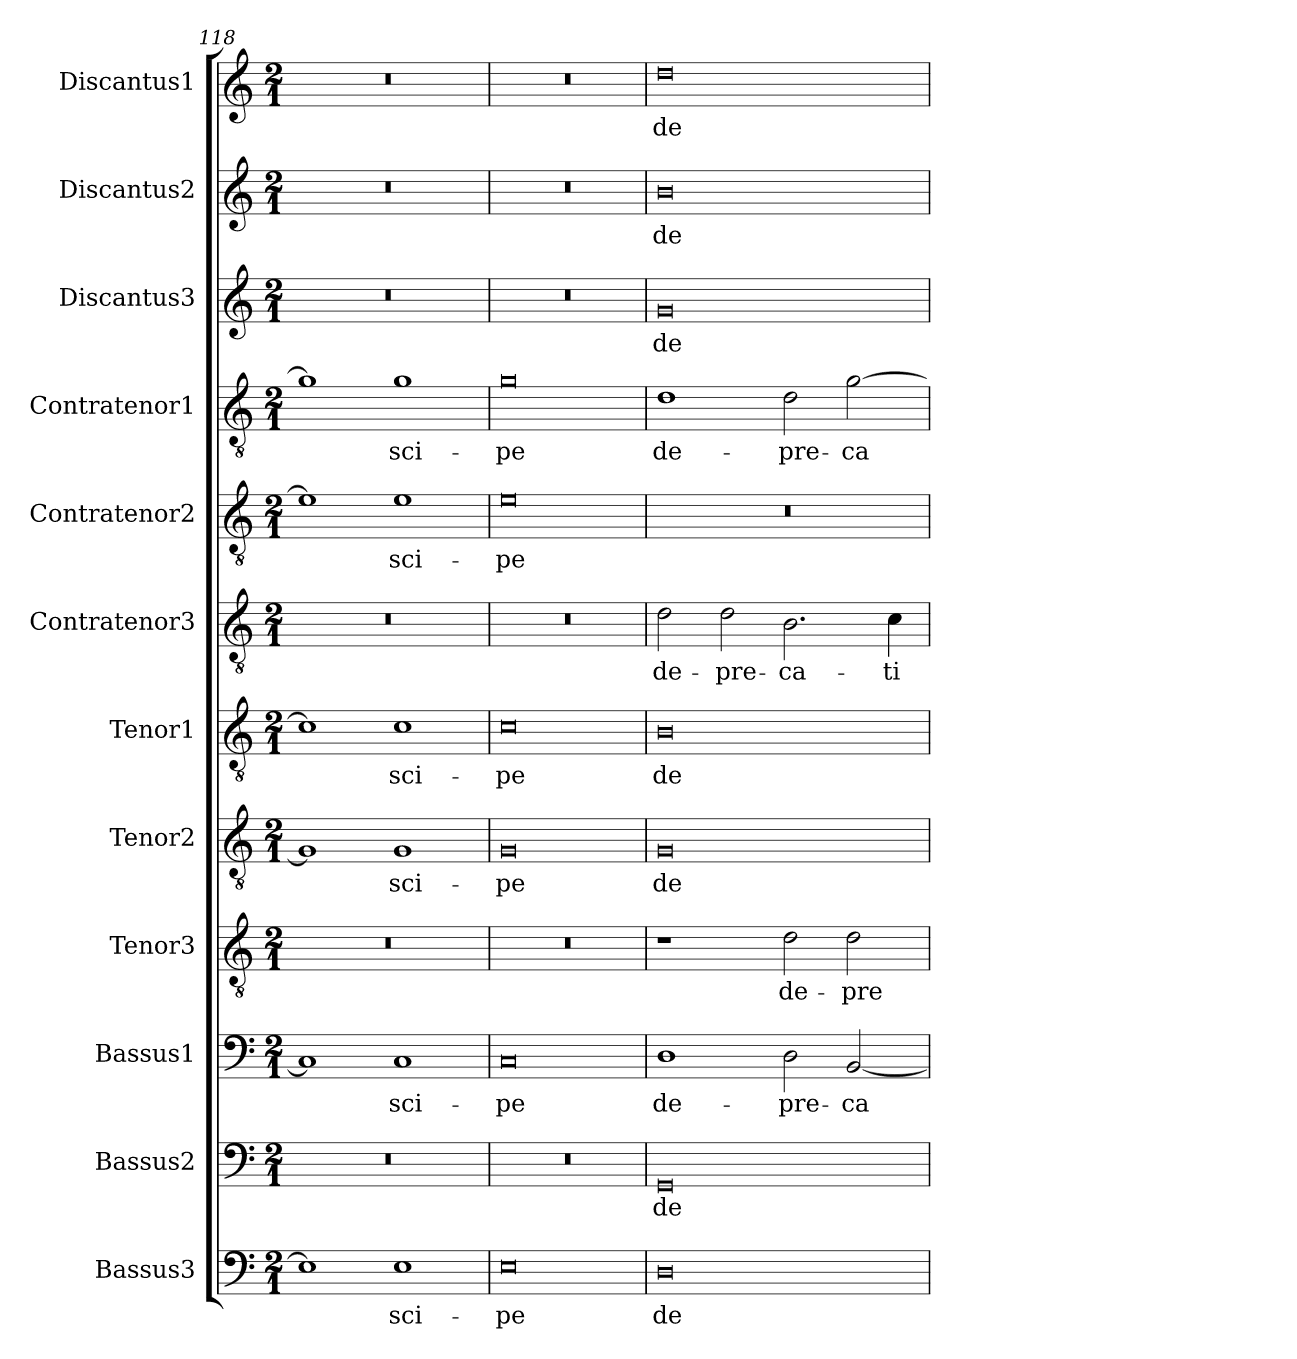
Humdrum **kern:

**kern	**text	**kern	**text	**kern	**text	**kern	**text	**kern	**text	**kern	**text	**kern	**text	**kern	**text	**kern	**text	**kern	**text	**kern	**text	**kern	**text
*part12	*part12	*part11	*part11	*part10	*part10	*part9	*part9	*part8	*part8	*part7	*part7	*part6	*part6	*part5	*part5	*part4	*part4	*part3	*part3	*part2	*part2	*part1	*part1
*staff12	*staff12	*staff11	*staff11	*staff10	*staff10	*staff9	*staff9	*staff8	*staff8	*staff7	*staff7	*staff6	*staff6	*staff5	*staff5	*staff4	*staff4	*staff3	*staff3	*staff2	*staff2	*staff1	*staff1
*I"Bassus3	*	*I"Bassus2	*	*I"Bassus1	*	*I"Tenor3	*	*I"Tenor2	*	*I"Tenor1	*	*I"Contratenor3	*	*I"Contratenor2	*	*I"Contratenor1	*	*I"Discantus3	*	*I"Discantus2	*	*I"Discantus1	*
*I'B3	*	*I'B2	*	*I'B1	*	*I'T3	*	*I'T2	*	*I'T1	*	*I'Ct3	*	*I'Ct2	*	*I'Ct1	*	*I'D3	*	*I'D2	*	*I'D1	*
*clefF4	*	*clefF4	*	*clefF4	*	*clefGv2	*	*clefGv2	*	*clefGv2	*	*clefGv2	*	*clefGv2	*	*clefGv2	*	*clefG2	*	*clefG2	*	*clefG2	*
*k[]	*	*k[]	*	*k[]	*	*k[]	*	*k[]	*	*k[]	*	*k[]	*	*k[]	*	*k[]	*	*k[]	*	*k[]	*	*k[]	*
*M2/1	*	*M2/1	*	*M2/1	*	*M2/1	*	*M2/1	*	*M2/1	*	*M2/1	*	*M2/1	*	*M2/1	*	*M2/1	*	*M2/1	*	*M2/1	*
=118	=118	=118	=118	=118	=118	=118	=118	=118	=118	=118	=118	=118	=118	=118	=118	=118	=118	=118	=118	=118	=118	=118	=118
1E\]	.	0r	.	1C/]	.	0r	.	1G/]	.	1c\]	.	0r	.	1e\]	.	1g\]	.	0r	.	0r	.	0r	.
1E\	-sci-	.	.	1C/	-sci-	.	.	1G/	-sci-	1c\	-sci-	.	.	1e\	-sci-	1g\	-sci-	.	.	.	.	.	.
=119	=119	=119	=119	=119	=119	=119	=119	=119	=119	=119	=119	=119	=119	=119	=119	=119	=119	=119	=119	=119	=119	=119	=119
0E\	-pe	0r	.	0C/	-pe	0r	.	0G/	-pe	0c\	-pe	0r	.	0e\	-pe	0g\	-pe	0r	.	0r	.	0r	.
=120	=120	=120	=120	=120	=120	=120	=120	=120	=120	=120	=120	=120	=120	=120	=120	=120	=120	=120	=120	=120	=120	=120	=120
0D\	de-	0GG/	de-	1D\	de-	1r	.	0G/	de-	0B\	de-	2d\	de-	0r	.	1d\	de-	0g/	de-	0b\	de-	0dd\	de-
.	.	.	.	.	.	.	.	.	.	.	.	2d\	-pre-	.	.	.	.	.	.	.	.	.	.
.	.	.	.	2D\	-pre-	2d\	de-	.	.	.	.	2.B\	-ca-	.	.	2d\	-pre-	.	.	.	.	.	.
.	.	.	.	[2BB/	-ca-	2d\	-pre-	.	.	.	.	.	.	.	.	[2g\	-ca-	.	.	.	.	.	.
.	.	.	.	.	.	.	.	.	.	.	.	4c\	-ti-	.	.	.	.	.	.	.	.	.	.
=	=	=	=	=	=	=	=	=	=	=	=	=	=	=	=	=	=	=	=	=	=	=	=
*-	*-	*-	*-	*-	*-	*-	*-	*-	*-	*-	*-	*-	*-	*-	*-	*-	*-	*-	*-	*-	*-	*-	*-
